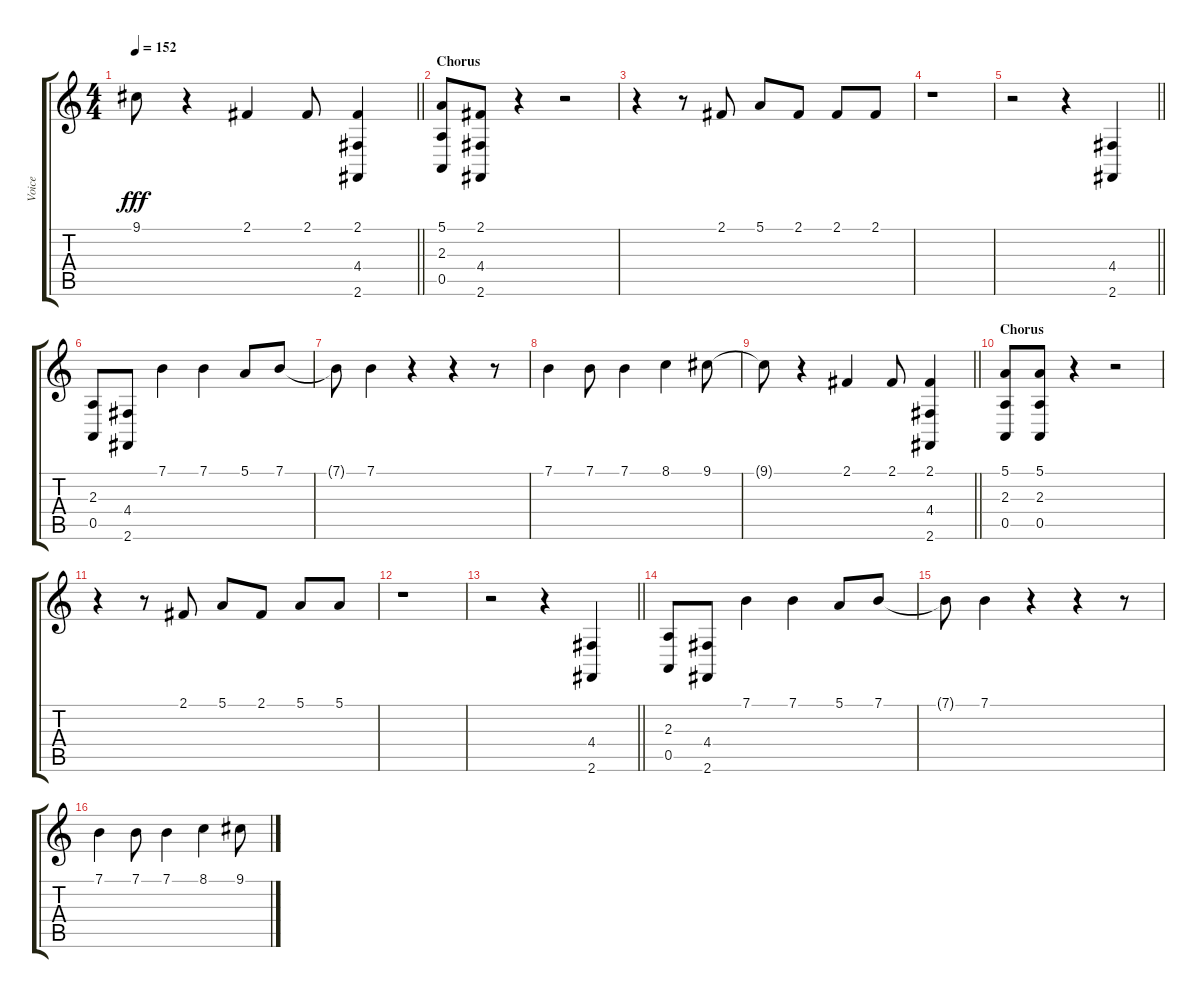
\track ("Voice" "Voice") {instrument lead1square}
\staff {score tabs}
\tuning (E4 B3 G3 D3 A2 E2) {hide}
\ts (4 4)
\tempo 152
\clef g2
\barLineRight lightlight
\ks c
9.1{t}.8{dy fff} r.4 2.1.4 2.1.8 (2.1 4.4 2.6).4 |
\section ("" "Chorus")
(5.1 2.3 0.5).8 (2.1 4.4 2.6).8 r.4 r.2 |
r.4 r.8 2.1.8 5.1.8 2.1.8 2.1.8 2.1.8 |
r.1 |
\barLineRight lightlight
r.2 r.4 (4.4 2.6).4 |
(2.3 0.5).8 (4.4 2.6).8 7.1.4 7.1.4 5.1.8 7.1.8 |
7.1{t}.8 7.1.4 r.4 r.4 r.8 |
7.1.4 7.1.8 7.1.4 8.1.4 9.1.8 |
\barLineRight lightlight
9.1{t}.8 r.4 2.1.4 2.1.8 (2.1 4.4 2.6).4 |
\section ("" "Chorus")
(5.1 2.3 0.5).8 (5.1 2.3 0.5).8 r.4 r.2 |
r.4 r.8 2.1.8 5.1.8 2.1.8 5.1.8 5.1.8 |
r.1 |
\barLineRight lightlight
r.2 r.4 (4.4 2.6).4 |
(2.3 0.5).8 (4.4 2.6).8 7.1.4 7.1.4 5.1.8 7.1.8 |
7.1{t}.8 7.1.4 r.4 r.4 r.8 |
7.1.4 7.1.8 7.1.4 8.1.4 9.1.8
